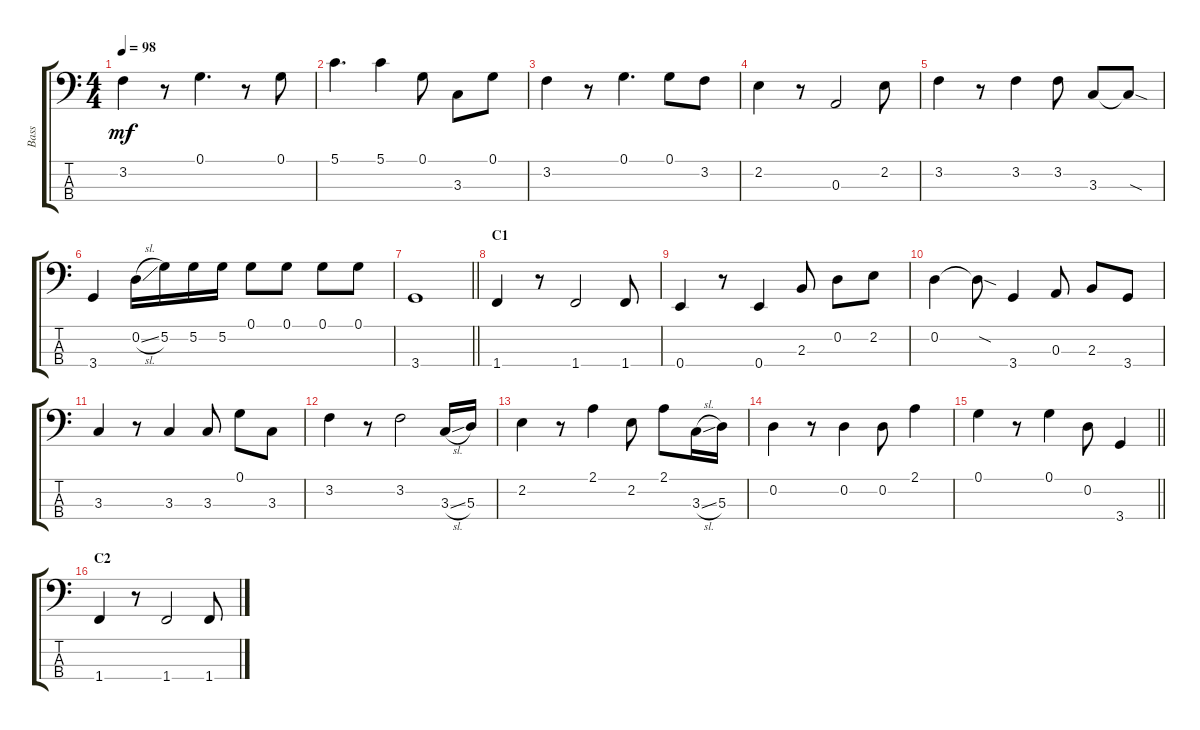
\track ("Bass" "Bass") {instrument electricbassfinger}
\staff {score tabs}
\tuning (G2 D2 A1 E1) {hide}
\ts (4 4)
\tempo 98
\clef f4
\ks c
3.2.4{dy mf} r.8 0.1.4{d} r.8 0.1.8 |
5.1.4{d} 5.1.4 0.1.8 3.3.8 0.1.8 |
3.2.4 r.8 0.1.4{d} 0.1.8 3.2.8 |
2.2.4 r.8 0.3.2 2.2.8 |
3.2.4 r.8 3.2.4 3.2.8 3.3.8 3.3{sod t}.8 |
3.4.4 0.2{sl}.16 5.2.16 5.2.16 5.2.16 0.1.8 0.1.8 0.1.8 0.1.8 |
\barLineRight lightlight
3.4.1 |
\section ("" "C1")
1.4.4 r.8 1.4.2 1.4.8 |
0.4.4 r.8 0.4.4 2.3.8 0.2.8 2.2.8 |
0.2.4 0.2{sod t}.8 3.4.4 0.3.8 2.3.8 3.4.8 |
3.3.4 r.8 3.3.4 3.3.8 0.1.8 3.3.8 |
3.2.4 r.8 3.2.2 3.3{sl}.16 5.3.16 |
2.2.4 r.8 2.1.4 2.2.8 2.1.8 3.3{sl}.16 5.3.16 |
0.2.4 r.8 0.2.4 0.2.8 2.1.4 |
\barLineRight lightlight
0.1.4 r.8 0.1.4 0.2.8 3.4.4 |
\section ("" "C2")
1.4.4 r.8 1.4.2 1.4.8
